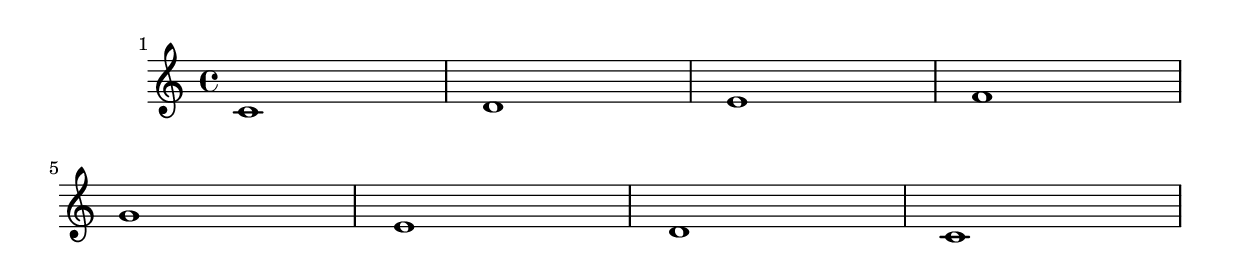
%% Do not edit this file; it is automatically
%% generated from LSR http://lsr.dsi.unimi.it
%% This file is in the public domain.
\version "2.13.31"

\header {
  lsrtags = "rhythms"

%% Translation of GIT committish: 0b55335aeca1de539bf1125b717e0c21bb6fa31b
  texidoces = "

De forma predeterminada se suprime el número del primer compás de una
partitura si es menor o igual a @q{1}.  Al establecer el valor de
@code{barNumberVisibility} a @code{all-bar-numbers-visible}, se puede
imprimir cualquier número de compás para el primer compás y todos los
siguientes.  Observe que, para que esto funcione, se debe insertar una
líinea divisoria vacía antes de la primera nota.

"

  doctitlees = "Imprimir el número de compás en el primer compás"



%% Translation of GIT committish: 0a868be38a775ecb1ef935b079000cebbc64de40
  texidocde = "
Standardmäßig wird die erste Taktzahl einer Partitur nicht gesetzt,
wenn sie weniger oder gleich '1' ist.  Indem man @code{barNumberVisibility}
auf @code{all-bar-numbers-visible} setzt, kann eine beliebige
Taktzahl für den ersten und die folgenden Takte gesetzt werden.
Eine leere Taktlinie muss jedoch vor der ersten Note eingefügt
werden, damit das funktioniert.

"
  doctitlede = "Setzen der Taktnummer für den ersten Takt"



%% Translation of GIT committish: 374d57cf9b68ddf32a95409ce08ba75816900f6b
  texidocfr = "
Par défaut, LilyPond n'affiche pas le premier numéro de mesure s'il est
inférieur à 2. Le fait de définir @code{barNumberVisibility} à
@code{all-bar-numbers-visible} vous permettra d'imprimer n'importe quel
numéro pour la première mesure.  À noter que l'impression d'un numéro
de mesure ne peut intervenir que s'il y a une barre.  Aussi, pour
pouvoir le faire au début d'un morceau, devrez-vous ajouter une barre
vide avant la première note.

"
  doctitlefr = "Afficher le numéro de la première mesure"

  texidoc = "
By default, the first bar number in a score is suppressed if it is less
than or equal to `1'.  By setting @code{barNumberVisibility} to
@code{all-bar-numbers-visible}, any bar number can be printed for the
first measure and all subsequent measures.  Note that an empty bar line
must be inserted before the first note for this to work.

"
  doctitle = "Printing the bar number for the first measure"
} % begin verbatim

\relative c' {
  \set Score.barNumberVisibility = #all-bar-numbers-visible
  \bar ""
  c1 | d | e | f \break
  g1 | e | d | c
}

